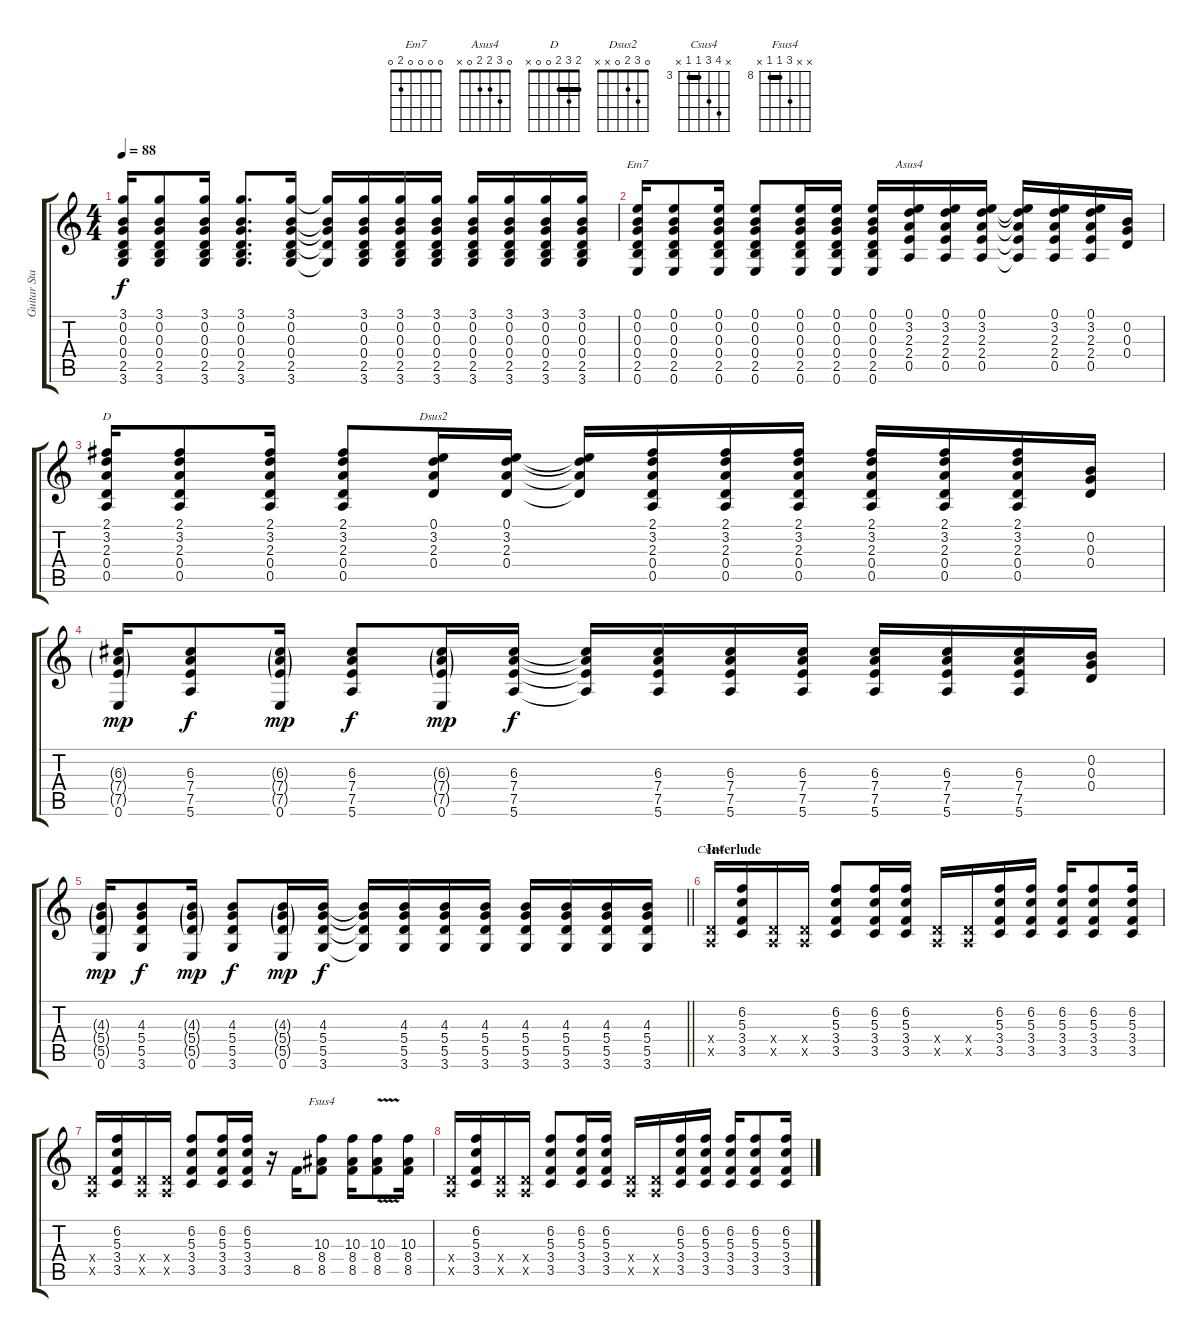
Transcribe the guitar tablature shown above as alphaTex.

\track ("Guitar Standard Tuning" "Guitar Sta") {instrument electricguitarjazz}
\staff {score tabs}
\tuning (E4 B3 G3 D3 A2 E2) {hide}
\chord ("Em7" 0 0 0 0 2 0)
\chord ("Asus4" 0 3 2 2 0 x)
\chord ("D" 2 3 2 0 0 x) {barre 2}
\chord ("Dsus2" 0 3 2 0 x x)
\chord ("Csus4" x 6 5 3 3 x) {firstfret 3 barre 3}
\chord ("Fsus4" x x 10 8 8 x) {firstfret 8 barre 8}
\ts (4 4)
\tempo 88
\clef g2
\ks c
(3.1 0.2 0.3 0.4 2.5 3.6).16{dy f} (3.1 0.2 0.3 0.4 2.5 3.6).8 (3.1 0.2 0.3 0.4 2.5 3.6).16 (3.1 0.2 0.3 0.4 2.5 3.6).8{d} (3.1 0.2 0.3 0.4 2.5 3.6).16 (3.1{t} 0.2{t} 0.3{t} 0.4{t} 3.6{t}).16 (3.1 0.2 0.3 0.4 2.5 3.6).16 (3.1 0.2 0.3 0.4 2.5 3.6).16 (3.1 0.2 0.3 0.4 2.5 3.6).16 (3.1 0.2 0.3 0.4 2.5 3.6).16 (3.1 0.2 0.3 0.4 2.5 3.6).16 (3.1 0.2 0.3 0.4 2.5 3.6).16 (3.1 0.2 0.3 0.4 2.5 3.6).16 |
(0.1 0.2 0.3 0.4 2.5 0.6).16{ch "Em7"} (0.1 0.2 0.3 0.4 2.5 0.6).8 (0.1 0.2 0.3 0.4 2.5 0.6).16 (0.1 0.2 0.3 0.4 2.5 0.6).8 (0.1 0.2 0.3 0.4 2.5 0.6).16 (0.1 0.2 0.3 0.4 2.5 0.6).16 (0.1 0.2 0.3 0.4 2.5 0.6).16 (0.1 3.2 2.3 2.4 0.5).16{ch "Asus4"} (0.1 3.2 2.3 2.4 0.5).16 (0.1 3.2 2.3 2.4 0.5).16 (0.1{t} 3.2{t} 2.3{t} 2.4{t} 0.5{t}).16 (0.1 3.2 2.3 2.4 0.5).16 (0.1 3.2 2.3 2.4 0.5).16 (0.2 0.3 0.4).16 |
(2.1 3.2 2.3 0.4 0.5).16{ch "D"} (2.1 3.2 2.3 0.4 0.5).8 (2.1 3.2 2.3 0.4 0.5).16 (2.1 3.2 2.3 0.4 0.5).8 (0.1 3.2 2.3 0.4).16{ch "Dsus2"} (0.1 3.2 2.3 0.4).16 (0.1{t} 3.2{t} 2.3{t} 0.4{t}).16 (2.1 3.2 2.3 0.4 0.5).16 (2.1 3.2 2.3 0.4 0.5).16 (2.1 3.2 2.3 0.4 0.5).16 (2.1 3.2 2.3 0.4 0.5).16 (2.1 3.2 2.3 0.4 0.5).16 (2.1 3.2 2.3 0.4 0.5).16 (0.2 0.3 0.4).16 |
(6.3{g} 7.4{g} 7.5{g} 0.6).16{dy mp} (6.3 7.4 7.5 5.6).8{dy f} (6.3{g} 7.4{g} 7.5{g} 0.6).16{dy mp} (6.3 7.4 7.5 5.6).8{dy f} (6.3{g} 7.4{g} 7.5{g} 0.6).16{dy mp} (6.3 7.4 7.5 5.6).16{dy f} (6.3{t} 7.4{t} 7.5{t} 5.6{t}).16 (6.3 7.4 7.5 5.6).16 (6.3 7.4 7.5 5.6).16 (6.3 7.4 7.5 5.6).16 (6.3 7.4 7.5 5.6).16 (6.3 7.4 7.5 5.6).16 (6.3 7.4 7.5 5.6).16 (0.2 0.3 0.4).16 |
\barLineRight lightlight
(4.3{g} 5.4{g} 5.5{g} 0.6).16{dy mp} (4.3 5.4 5.5 3.6).8{dy f} (4.3{g} 5.4{g} 5.5{g} 0.6).16{dy mp} (4.3 5.4 5.5 3.6).8{dy f} (4.3{g} 5.4{g} 5.5{g} 0.6).16{dy mp} (4.3 5.4 5.5 3.6).16{dy f} (4.3{t} 5.4{t} 5.5{t} 3.6{t}).16 (4.3 5.4 5.5 3.6).16 (4.3 5.4 5.5 3.6).16 (4.3 5.4 5.5 3.6).16 (4.3 5.4 5.5 3.6).16 (4.3 5.4 5.5 3.6).16 (4.3 5.4 5.5 3.6).16 (4.3 5.4 5.5 3.6).16 |
\section ("" "Interlude")
(0.4{x} 0.5{x}).16{ch "Csus4"} (6.2 5.3 3.4 3.5).16 (0.4{x} 0.5{x}).16 (0.4{x} 0.5{x}).16 (6.2 5.3 3.4 3.5).8 (6.2 5.3 3.4 3.5).16 (6.2 5.3 3.4 3.5).16 (0.4{x} 0.5{x}).16 (0.4{x} 0.5{x}).16 (6.2 5.3 3.4 3.5).16 (6.2 5.3 3.4 3.5).16 (6.2 5.3 3.4 3.5).16 (6.2 5.3 3.4 3.5).8 (6.2 5.3 3.4 3.5).16 |
(0.4{x} 0.5{x}).16 (6.2 5.3 3.4 3.5).16 (0.4{x} 0.5{x}).16 (0.4{x} 0.5{x}).16 (6.2 5.3 3.4 3.5).8 (6.2 5.3 3.4 3.5).16 (6.2 5.3 3.4 3.5).16 r.16 8.5.16 (10.3 8.4 8.5).8{ch "Fsus4"} (10.3 8.4 8.5).16 (10.3{v} 8.4 8.5{v}).8 (10.3 8.4 8.5).16 |
(0.4{x} 0.5{x}).16 (6.2 5.3 3.4 3.5).16 (0.4{x} 0.5{x}).16 (0.4{x} 0.5{x}).16 (6.2 5.3 3.4 3.5).8 (6.2 5.3 3.4 3.5).16 (6.2 5.3 3.4 3.5).16 (0.4{x} 0.5{x}).16 (0.4{x} 0.5{x}).16 (6.2 5.3 3.4 3.5).16 (6.2 5.3 3.4 3.5).16 (6.2 5.3 3.4 3.5).16 (6.2 5.3 3.4 3.5).8 (6.2 5.3 3.4 3.5).16
